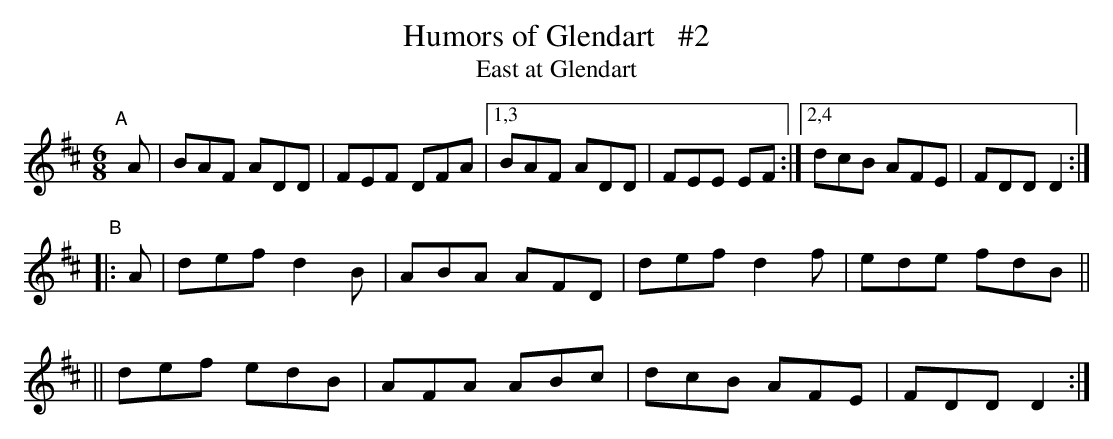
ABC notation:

X:1
T: Humors of Glendart   #2
T: East at Glendart
M: 6/8
L: 1/8
K: D
"^A"[|]A \
|  BAF ADD | FEF DFA |[1,3 BAF ADD | FEE EF :|[2,4 dcB AFE | FDD D2 :|
"^B"|: A \
|  def d2B | ABA AFD | def d2f | ede fdB ||
|| def edB | AFA ABc | dcB AFE | FDD D2 :|
